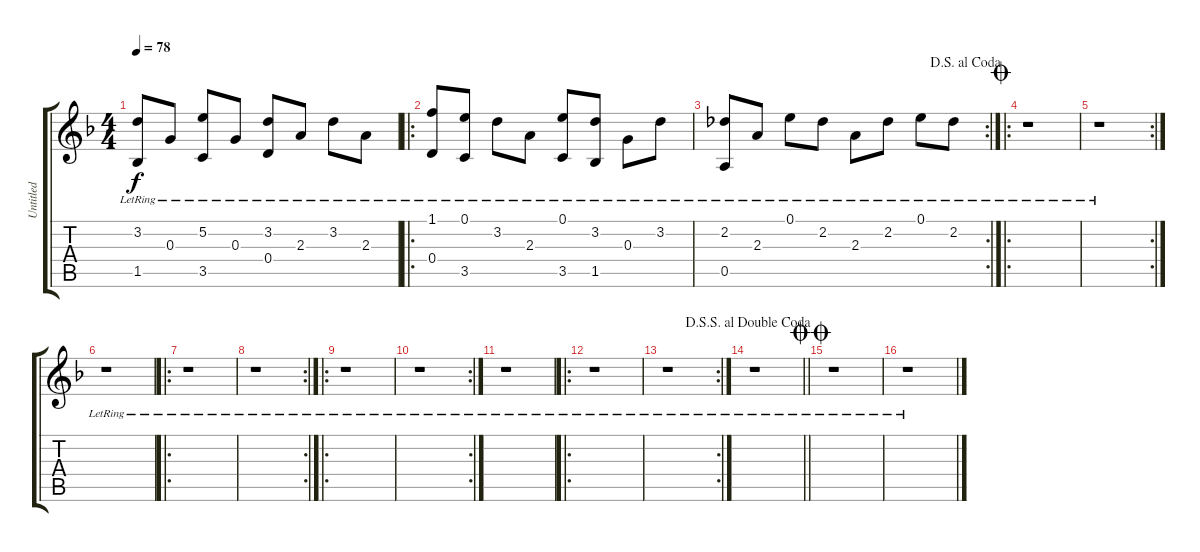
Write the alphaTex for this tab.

\track ("Untitled" "Untitled") {instrument acousticguitarnylon}
\staff {score tabs}
\tuning (E4 B3 G3 D3 A2 E2) {hide}
\ts (4 4)
\tempo 78
\clef g2
\ks f
(3.2{lr} 1.5{lr}).8{dy f} 0.3{lr}.8 (5.2{lr} 3.5{lr}).8 0.3{lr}.8 (3.2{lr} 0.4{lr}).8 2.3{lr}.8 3.2{lr}.8 2.3{lr}.8 |
\ro
(1.1{lr} 0.4{lr}).8 (0.1{lr} 3.5{lr}).8 3.2{lr}.8 2.3{lr}.8 (0.1{lr} 3.5{lr}).8 (3.2{lr} 1.5{lr}).8 0.3{lr}.8 3.2{lr}.8 |
\rc 2
\jump dalsegnoalcoda
(2.2{lr} 0.5{lr}).8 2.3{lr}.8 0.1{lr}.8 2.2{lr}.8 2.3{lr}.8 2.2{lr}.8 0.1{lr}.8 2.2{lr}.8 |
\ro
\jump coda
r.1 |
\rc 2
r.1 |
r.1 |
\ro
r.1 |
\rc 2
r.1 |
\ro
r.1 |
\rc 2
r.1 |
r.1 |
\ro
r.1 |
\rc 2
r.1 |
\jump dalsegnosegnoaldoublecoda
\barLineRight lightlight
r.1 |
\jump doublecoda
r.1 |
r.1
